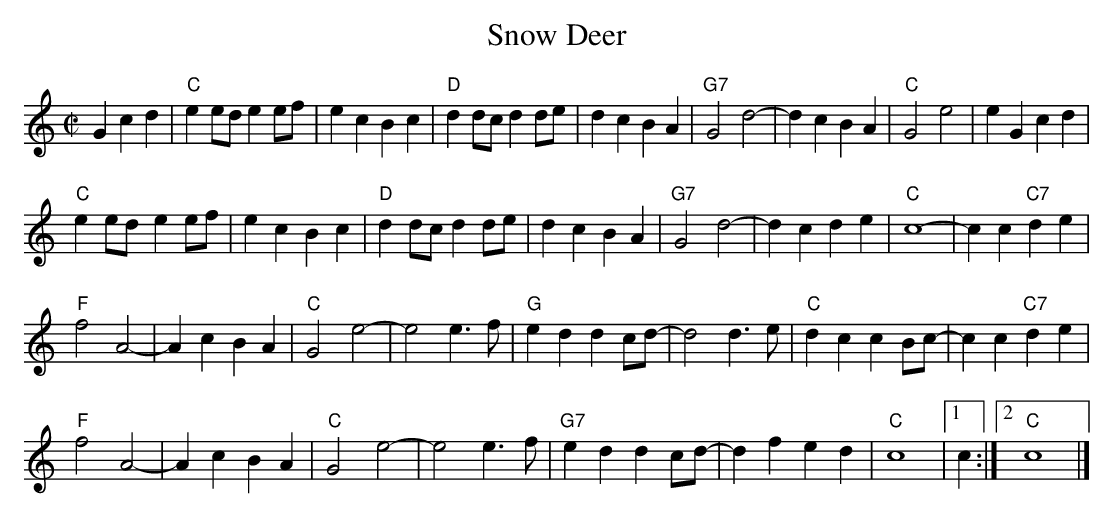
X:1
T:Snow Deer
M:C|
K:C
G2c2d2|\
"C"e2ed e2ef| e2c2 B2c2| "D"d2dc d2de | d2c2 B2A2| \
  "G7"G4 d4-| d2c2 B2A2| "C"G4 e4| e2G2 c2d2|
"C"e2ed- e2ef| e2c2 B2c2| "D"d2dc d2de | d2c2 B2A2| \
  "G7"G4 d4-| d2c2 d2e2| "C"c8- | c2c2 "C7"d2e2|
"F"f4 A4-| A2c2 B2A2| "C"G4 e4-| e4 e3f| \
   "G"e2d2 d2cd-| d4 d3e| "C"d2c2 c2Bc-|c2c2 "C7"d2e2|
"F"f4 A4-| A2c2 B2A2| "C"G4 e4-| e4 e3f| \
   "G7"e2d2 d2cd-|d2f2 e2d2| "C"c8 |1 c2 :|2 "C"c8 |]
